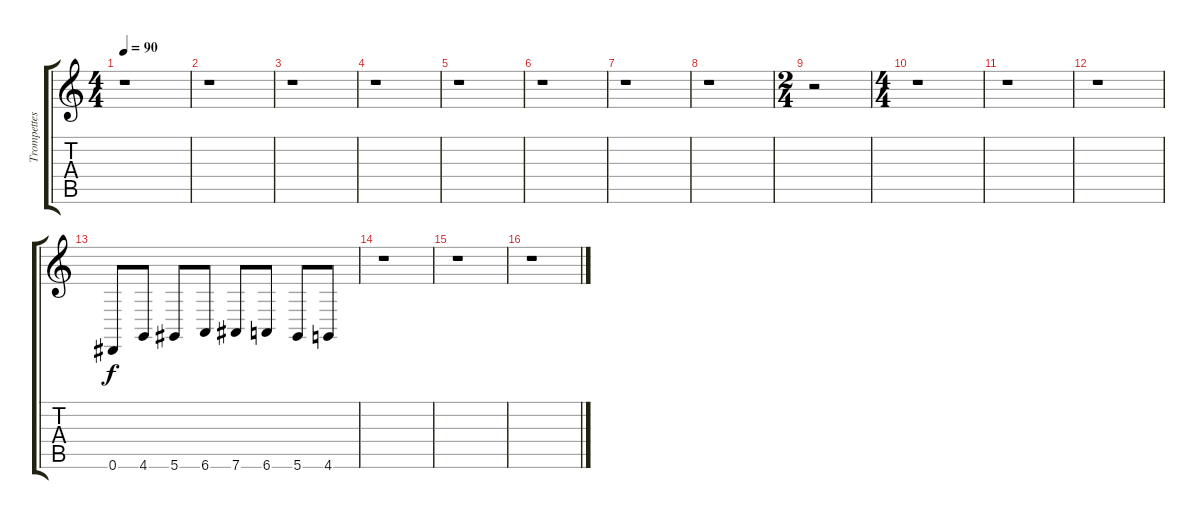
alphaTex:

\track ("Trompettes/Effets/Guitares" "Trompettes") {instrument trumpet}
\staff {score tabs}
\tuning (Eb4 Bb3 Gb3 Db3 Ab2 Eb2) {hide}
\ts (4 4)
\tempo 90
\clef g2
\ks c
r.1{dy f} |
r.1 |
r.1 |
r.1 |
r.1 |
r.1 |
r.1 |
r.1 |
\ts (2 4)
r.2 |
\ts (4 4)
r.1 |
r.1 |
r.1 |
0.6.8{volume 14 instrument overdrivenguitar} 4.6.8 5.6.8 6.6.8 7.6.8 6.6.8 5.6.8 4.6.8 |
r.1{volume 11 instrument trumpet} |
r.1 |
r.1
